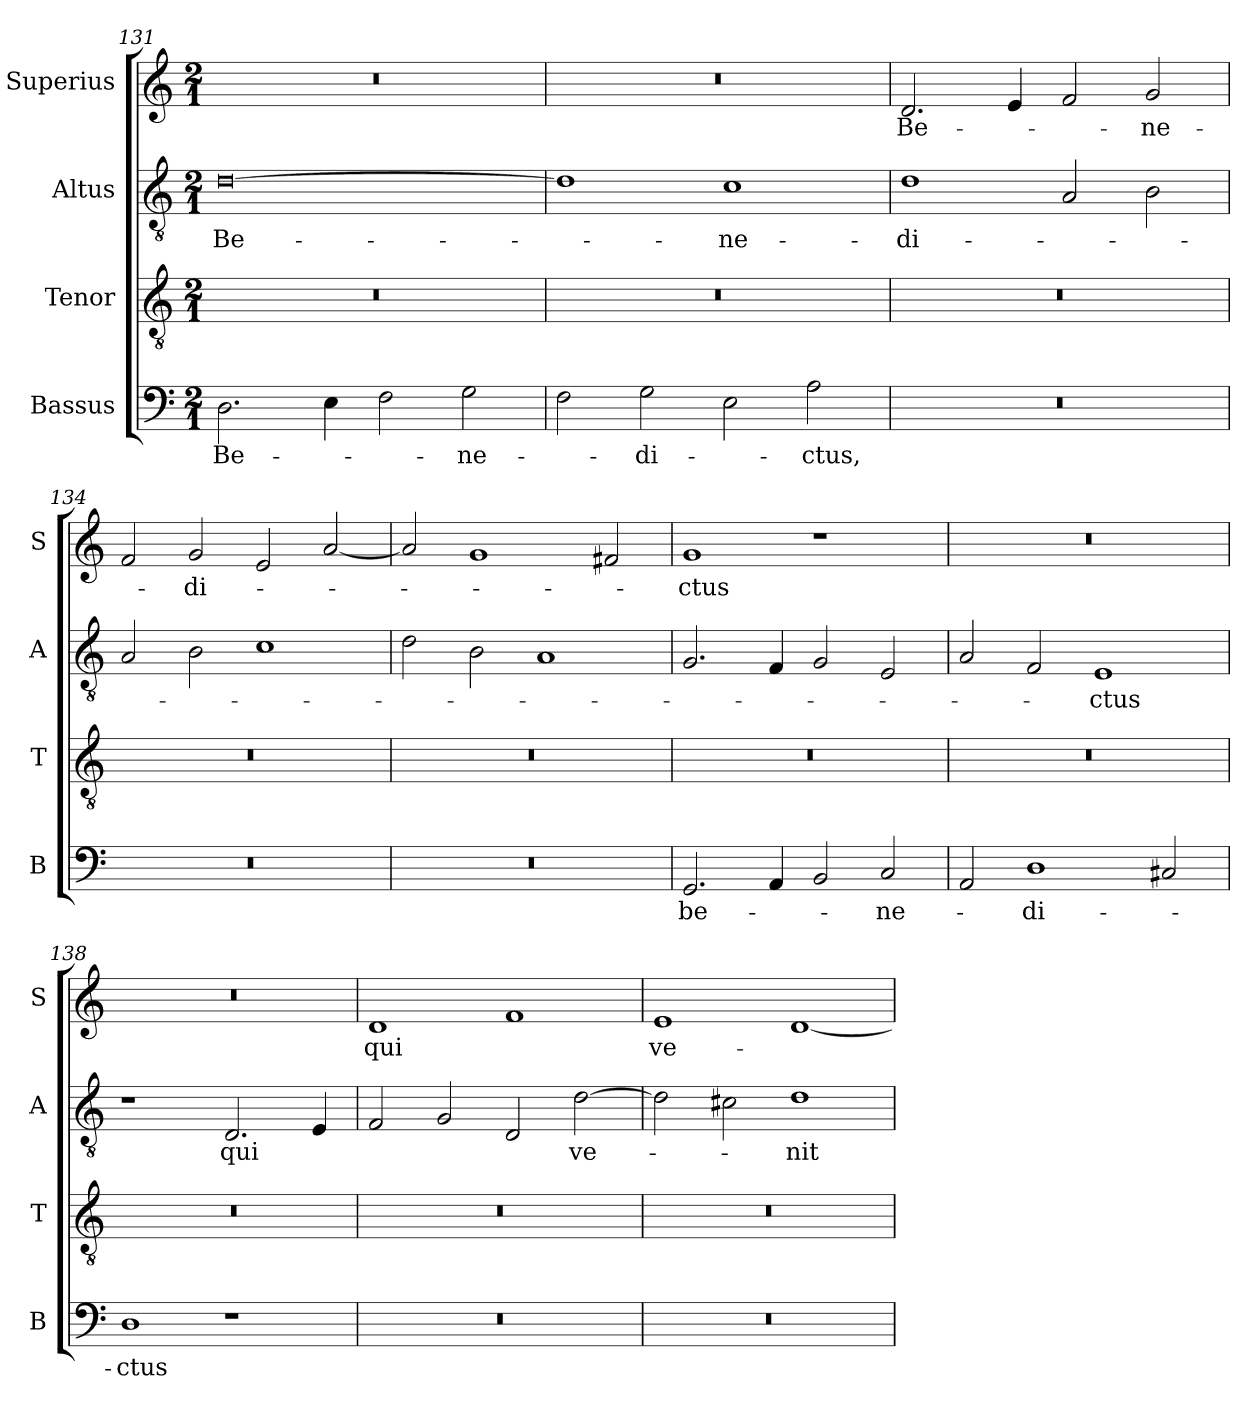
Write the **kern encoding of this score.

**kern	**text	**kern	**kern	**text	**kern	**text
*part4	*part4	*part3	*part2	*part2	*part1	*part1
*staff4	*staff4	*staff3	*staff2	*staff2	*staff1	*staff1
*I"Bassus	*	*I"Tenor	*I"Altus	*	*I"Superius	*
*I'B	*	*I'T	*I'A	*	*I'S	*
*clefF4	*	*clefGv2	*clefGv2	*	*clefG2	*
*k[]	*	*k[]	*k[]	*	*k[]	*
*M2/1	*	*M2/1	*M2/1	*	*M2/1	*
=131	=131	=131	=131	=131	=131	=131
2.D	Be-	0r	[0d	Be-	0r	.
4E	.	.	.	.	.	.
2F	.	.	.	.	.	.
2G	-ne-	.	.	.	.	.
=132	=132	=132	=132	=132	=132	=132
2F	.	0r	1d]	.	0r	.
2G	-di-	.	.	.	.	.
2E	.	.	1c	-ne-	.	.
2A	-ctus,	.	.	.	.	.
=133	=133	=133	=133	=133	=133	=133
0r	.	0r	1d	-di-	2.d	Be-
.	.	.	.	.	4e	.
.	.	.	2A	.	2f	.
.	.	.	2B	.	2g	-ne-
=134	=134	=134	=134	=134	=134	=134
0r	.	0r	2A	.	2f	.
.	.	.	2B	.	2g	-di-
.	.	.	1c	.	2e	.
.	.	.	.	.	[2a	.
=135	=135	=135	=135	=135	=135	=135
0r	.	0r	2d	.	2a]	.
.	.	.	2B	.	1g	.
.	.	.	1A	.	.	.
.	.	.	.	.	2f#X	.
=136	=136	=136	=136	=136	=136	=136
!	!LO:LY:i	!	!	!	!	!
2.GG	be-	0r	2.G	.	1g	-ctus
4AA	.	.	4F	.	.	.
2BB	.	.	2G	.	1r	.
!	!LO:LY:i	!	!	!	!	!
2C	-ne-	.	2E	.	.	.
=137	=137	=137	=137	=137	=137	=137
2AA	.	0r	2A	.	0r	.
!	!LO:LY:i	!	!	!	!	!
1D	-di-	.	2F	.	.	.
.	.	.	1E	-ctus	.	.
2C#X	.	.	.	.	.	.
=138	=138	=138	=138	=138	=138	=138
!	!LO:LY:i	!	!	!	!	!
1D	-ctus	0r	1r	.	0r	.
1r	.	.	2.D	qui	.	.
.	.	.	4E	.	.	.
=139	=139	=139	=139	=139	=139	=139
0r	.	0r	2F	.	1d	qui
.	.	.	2G	.	.	.
.	.	.	2D	.	1f	.
.	.	.	[2d	ve-	.	.
=140	=140	=140	=140	=140	=140	=140
0r	.	0r	2d]	.	1e	ve-
.	.	.	2c#X	.	.	.
.	.	.	1d	-nit	[1d	.
=	=	=	=	=	=	=
*-	*-	*-	*-	*-	*-	*-
